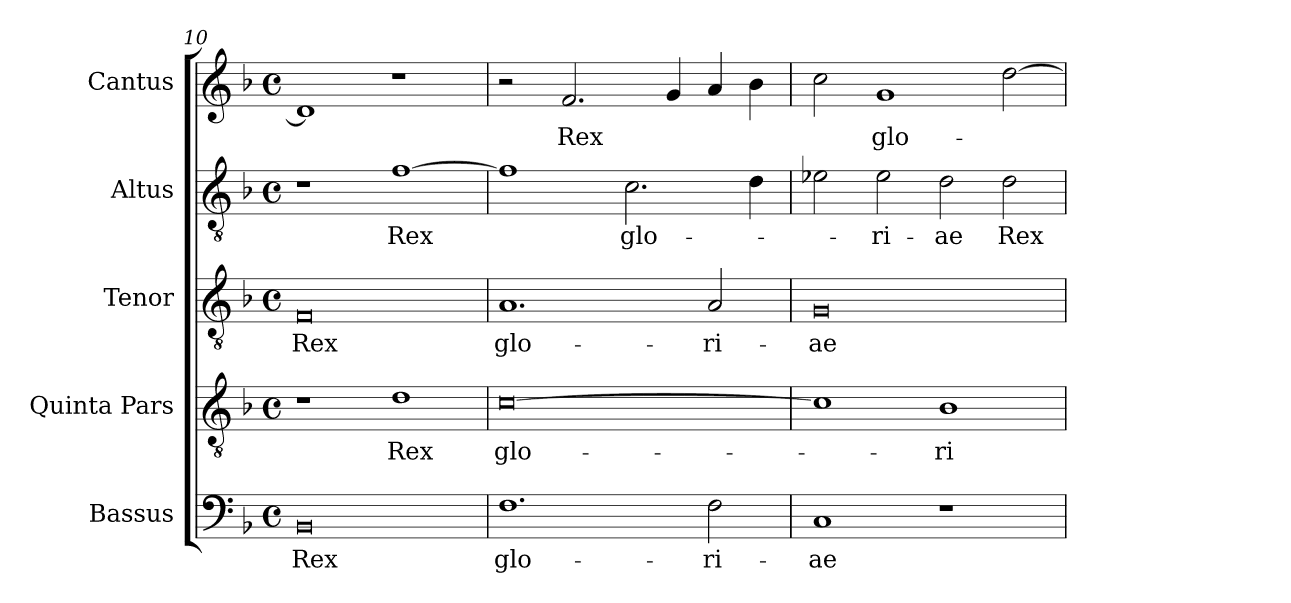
**kern	**text	**kern	**text	**kern	**text	**kern	**text	**kern	**text
*part5	*part5	*part4	*part4	*part3	*part3	*part2	*part2	*part1	*part1
*staff5	*staff5	*staff4	*staff4	*staff3	*staff3	*staff2	*staff2	*staff1	*staff1
*I"Bassus	*	*I"Quinta Pars	*	*I"Tenor	*	*I"Altus	*	*I"Cantus	*
*I'B.	*	*I'Q.P.	*	*I'T.	*	*I'A.	*	*I'C.	*
*clefF4	*	*clefGv2	*	*clefGv2	*	*clefGv2	*	*clefG2	*
*k[b-]	*	*k[b-]	*	*k[b-]	*	*k[b-]	*	*k[b-]	*
*F:	*	*F:	*	*F:	*	*F:	*	*F:	*
*M4/4	*	*M4/4	*	*M4/4	*	*M4/4	*	*M4/4	*
*met(c)	*	*met(c)	*	*met(c)	*	*met(c)	*	*met(c)	*
=10	=10	=10	=10	=10	=10	=10	=10	=10	=10
!	!LO:LY:b:cj	!	!	!	!LO:LY:b:cj	!	!	!	!
0BB-	Rex	1r	.	0F	Rex	1r	.	1d]	.
!	!	!	!LO:LY:b:cj	!	!	!	!LO:LY:b:cj	!	!
.	.	1d	Rex	.	.	[>1f	Rex	1r	.
=11	=11	=11	=11	=11	=11	=11	=11	=11	=11
!	!LO:LY:b:cj	!	!LO:LY:b:cj	!	!LO:LY:b:cj	!	!	!	!
1.F	glo-	[>0c	glo-	1.A	glo-	1f]	.	2r	.
!	!	!	!	!	!	!	!	!	!LO:LY:b:cj
.	.	.	.	.	.	.	.	2.f/	Rex
!	!	!	!	!	!	!	!LO:LY:b:cj	!	!
.	.	.	.	.	.	2.c\	glo-	.	.
.	.	.	.	.	.	.	.	4g/	.
!	!LO:LY:b:cj	!	!	!	!LO:LY:b:cj	!	!	!	!
2F\	-ri-	.	.	2A/	-ri-	.	.	4a/	.
.	.	.	.	.	.	4d\	.	4b-\	.
=12	=12	=12	=12	=12	=12	=12	=12	=12	=12
!	!LO:LY:b:cj	!	!	!	!LO:LY:b:cj	!	!	!	!
1C	-ae	1c]	.	0G	-ae	2e-X\	.	2cc\	.
!	!	!	!	!	!	!	!LO:LY:b:cj	!	!LO:LY:b
.	.	.	.	.	.	2e-\	-ri-	1g	glo-
!	!	!	!LO:LY:b:cj	!	!	!	!LO:LY:b:cj	!	!
1r	.	1B-	-ri-	.	.	2d\	-ae	.	.
!	!	!	!	!	!	!	!LO:LY:b:cj	!	!
.	.	.	.	.	.	2d\	Rex	[>2dd\	.
=	=	=	=	=	=	=	=	=	=
*-	*-	*-	*-	*-	*-	*-	*-	*-	*-
